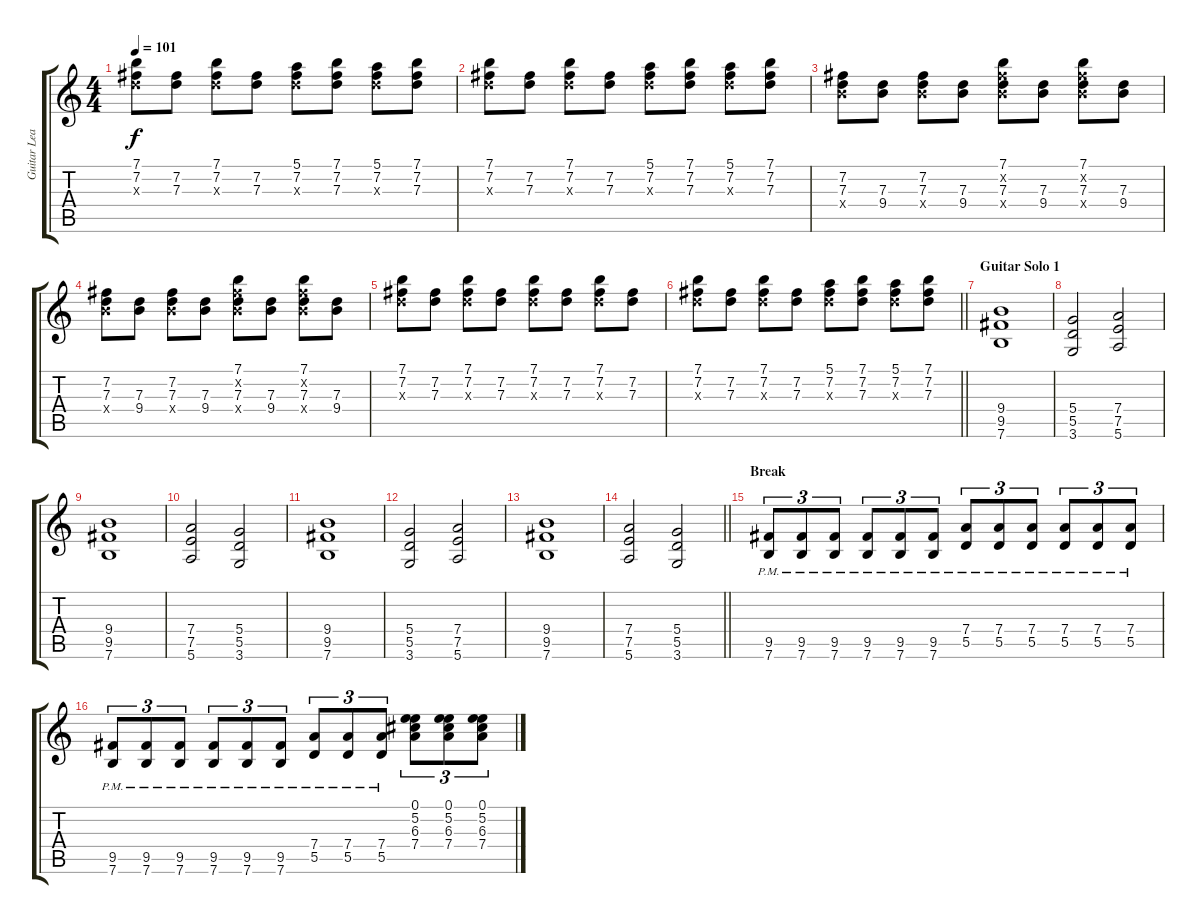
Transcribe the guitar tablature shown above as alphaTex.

\track ("Guitar Lead" "Guitar Lea") {instrument overdrivenguitar}
\staff {score tabs}
\tuning (E4 B3 G3 D3 A2 E2) {hide}
\ts (4 4)
\tempo 101
\clef g2
\ks c
(7.1 7.2 7.3{x}).8{dy f} (7.2 7.3).8 (7.1 7.2 7.3{x}).8 (7.2 7.3).8 (5.1 7.2 7.3{x}).8 (7.1 7.2 7.3).8 (5.1 7.2 7.3{x}).8 (7.1 7.2 7.3).8 |
(7.1 7.2 7.3{x}).8 (7.2 7.3).8 (7.1 7.2 7.3{x}).8 (7.2 7.3).8 (5.1 7.2 7.3{x}).8 (7.1 7.2 7.3).8 (5.1 7.2 7.3{x}).8 (7.1 7.2 7.3).8 |
(7.2 7.3 9.4{x}).8 (7.3 9.4).8 (7.2 7.3 9.4{x}).8 (7.3 9.4).8 (7.1 7.2{x} 7.3 9.4{x}).8 (7.3 9.4).8 (7.1 7.2{x} 7.3 9.4{x}).8 (7.3 9.4).8 |
(7.2 7.3 9.4{x}).8 (7.3 9.4).8 (7.2 7.3 9.4{x}).8 (7.3 9.4).8 (7.1 7.2{x} 7.3 9.4{x}).8 (7.3 9.4).8 (7.1 7.2{x} 7.3 9.4{x}).8 (7.3 9.4).8 |
(7.1 7.2 7.3{x}).8 (7.2 7.3).8 (7.1 7.2 7.3{x}).8 (7.2 7.3).8 (7.1 7.2 7.3{x}).8 (7.2 7.3).8 (7.1 7.2 7.3{x}).8 (7.2 7.3).8 |
\barLineRight lightlight
(7.1 7.2 7.3{x}).8 (7.2 7.3).8 (7.1 7.2 7.3{x}).8 (7.2 7.3).8 (5.1 7.2 7.3{x}).8 (7.1 7.2 7.3).8 (5.1 7.2 7.3{x}).8 (7.1 7.2 7.3).8 |
\section ("" "Guitar Solo 1")
(9.4 9.5 7.6).1 |
(5.4 5.5 3.6).2 (7.4 7.5 5.6).2 |
(9.4 9.5 7.6).1 |
(7.4 7.5 5.6).2 (5.4 5.5 3.6).2 |
(9.4 9.5 7.6).1 |
(5.4 5.5 3.6).2 (7.4 7.5 5.6).2 |
(9.4 9.5 7.6).1 |
\barLineRight lightlight
(7.4 7.5 5.6).2 (5.4 5.5 3.6).2 |
\section ("" "Break")
(9.5{pm} 7.6{pm}).8{tu (3 2)} (9.5{pm} 7.6{pm}).8{tu (3 2)} (9.5{pm} 7.6{pm}).8{tu (3 2)} (9.5{pm} 7.6{pm}).8{tu (3 2)} (9.5{pm} 7.6{pm}).8{tu (3 2)} (9.5{pm} 7.6{pm}).8{tu (3 2)} (7.4{pm} 5.5{pm}).8{tu (3 2)} (7.4{pm} 5.5{pm}).8{tu (3 2)} (7.4{pm} 5.5{pm}).8{tu (3 2)} (7.4{pm} 5.5{pm}).8{tu (3 2)} (7.4{pm} 5.5{pm}).8{tu (3 2)} (7.4{pm} 5.5{pm}).8{tu (3 2)} |
(9.5{pm} 7.6{pm}).8{tu (3 2)} (9.5{pm} 7.6{pm}).8{tu (3 2)} (9.5{pm} 7.6{pm}).8{tu (3 2)} (9.5{pm} 7.6{pm}).8{tu (3 2)} (9.5{pm} 7.6{pm}).8{tu (3 2)} (9.5{pm} 7.6{pm}).8{tu (3 2)} (7.4{pm} 5.5{pm}).8{tu (3 2)} (7.4{pm} 5.5{pm}).8{tu (3 2)} (7.4{pm} 5.5{pm}).8{tu (3 2)} (0.1 5.2 6.3 7.4).8{tu (3 2)} (0.1 5.2 6.3 7.4).8{tu (3 2)} (0.1 5.2 6.3 7.4).8{tu (3 2)}
